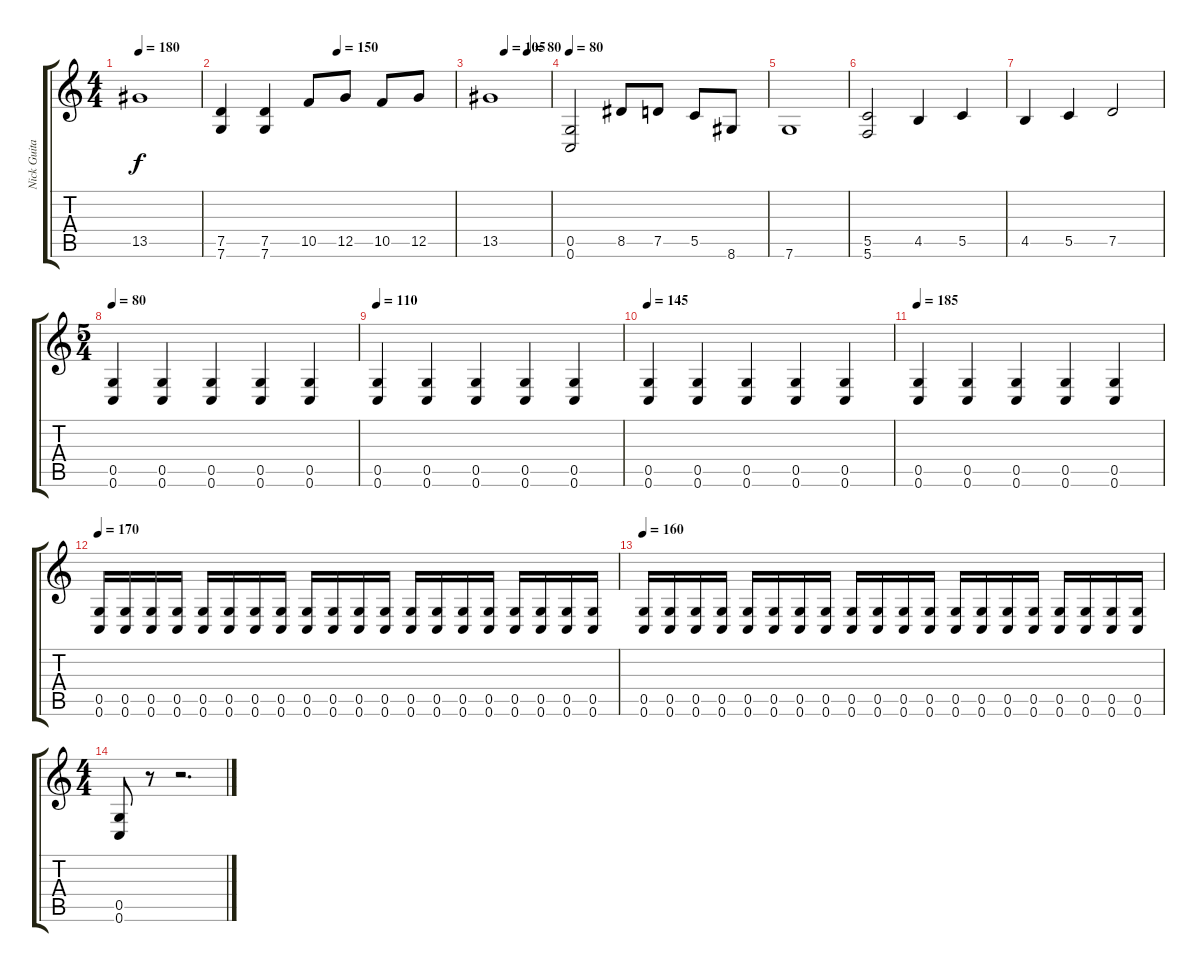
\track ("Nick Guitar 1" "Nick Guita") {instrument distortionguitar}
\staff {score tabs}
\tuning (D4 A3 F3 C3 G2 C2) {hide}
\ts (4 4)
\tempo 180
\clef g2
\ks c
13.5.1{dy f} |
\tempo (150 0.5)
(7.5 7.6).4 (7.5 7.6).4 10.5.8 12.5.8 10.5.8 12.5.8 |
\tempo (105 0.25)
\tempo (80 0.625)
13.5.1 |
\tempo 80
(0.5 0.6).2 8.5.8 7.5.8 5.5.8 8.6.8 |
7.6.1 |
(5.5 5.6).2 4.5.4 5.5.4 |
4.5.4 5.5.4 7.5.2 |
\ts (5 4)
\tempo 80
(0.5 0.6).4 (0.5 0.6).4 (0.5 0.6).4 (0.5 0.6).4 (0.5 0.6).4 |
\tempo 110
(0.5 0.6).4 (0.5 0.6).4 (0.5 0.6).4 (0.5 0.6).4 (0.5 0.6).4 |
\tempo 145
(0.5 0.6).4 (0.5 0.6).4 (0.5 0.6).4 (0.5 0.6).4 (0.5 0.6).4 |
\tempo 185
(0.5 0.6).4 (0.5 0.6).4 (0.5 0.6).4 (0.5 0.6).4 (0.5 0.6).4 |
\tempo 170
(0.5 0.6).16 (0.5 0.6).16 (0.5 0.6).16 (0.5 0.6).16 (0.5 0.6).16 (0.5 0.6).16 (0.5 0.6).16 (0.5 0.6).16 (0.5 0.6).16 (0.5 0.6).16 (0.5 0.6).16 (0.5 0.6).16 (0.5 0.6).16 (0.5 0.6).16 (0.5 0.6).16 (0.5 0.6).16 (0.5 0.6).16 (0.5 0.6).16 (0.5 0.6).16 (0.5 0.6).16 |
\tempo 160
(0.5 0.6).16 (0.5 0.6).16 (0.5 0.6).16 (0.5 0.6).16 (0.5 0.6).16 (0.5 0.6).16 (0.5 0.6).16 (0.5 0.6).16 (0.5 0.6).16 (0.5 0.6).16 (0.5 0.6).16 (0.5 0.6).16 (0.5 0.6).16 (0.5 0.6).16 (0.5 0.6).16 (0.5 0.6).16 (0.5 0.6).16 (0.5 0.6).16 (0.5 0.6).16 (0.5 0.6).16 |
\ts (4 4)
(0.5 0.6).8 r.8 r.2{d}
